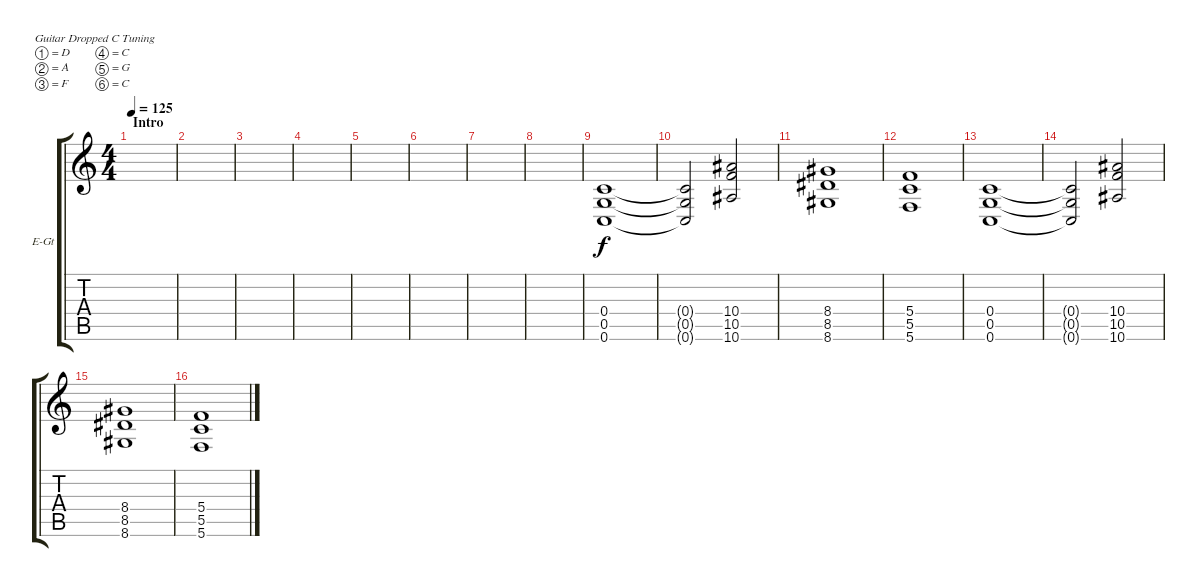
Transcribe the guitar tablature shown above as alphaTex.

\defaultSystemsLayout 4
\bracketExtendMode groupsimilarinstruments
\firstSystemTrackNameOrientation horizontal
\otherSystemsTrackNameOrientation horizontal
\track ("Guitar 2" "E-Gt") {instrument distortionguitar}
\staff {score tabs}
\tuning (D4 A3 F3 C3 G2 C2)
\ts (4 4)
\section ("" "Intro")
\tempo 125
\clef g2
\ks c
|
|
|
|
|
|
|
|
(0.6 0.5 0.4).1 |
(0.4{t} 0.5{t} 0.6{t}).2 (10.6 10.5 10.4).2 |
(8.6 8.5 8.4).1 |
(5.6 5.5 5.4).1 |
(0.6 0.5 0.4).1 |
(0.4{t} 0.5{t} 0.6{t}).2 (10.6 10.5 10.4).2 |
(8.6 8.5 8.4).1 |
(5.6 5.5 5.4).1
